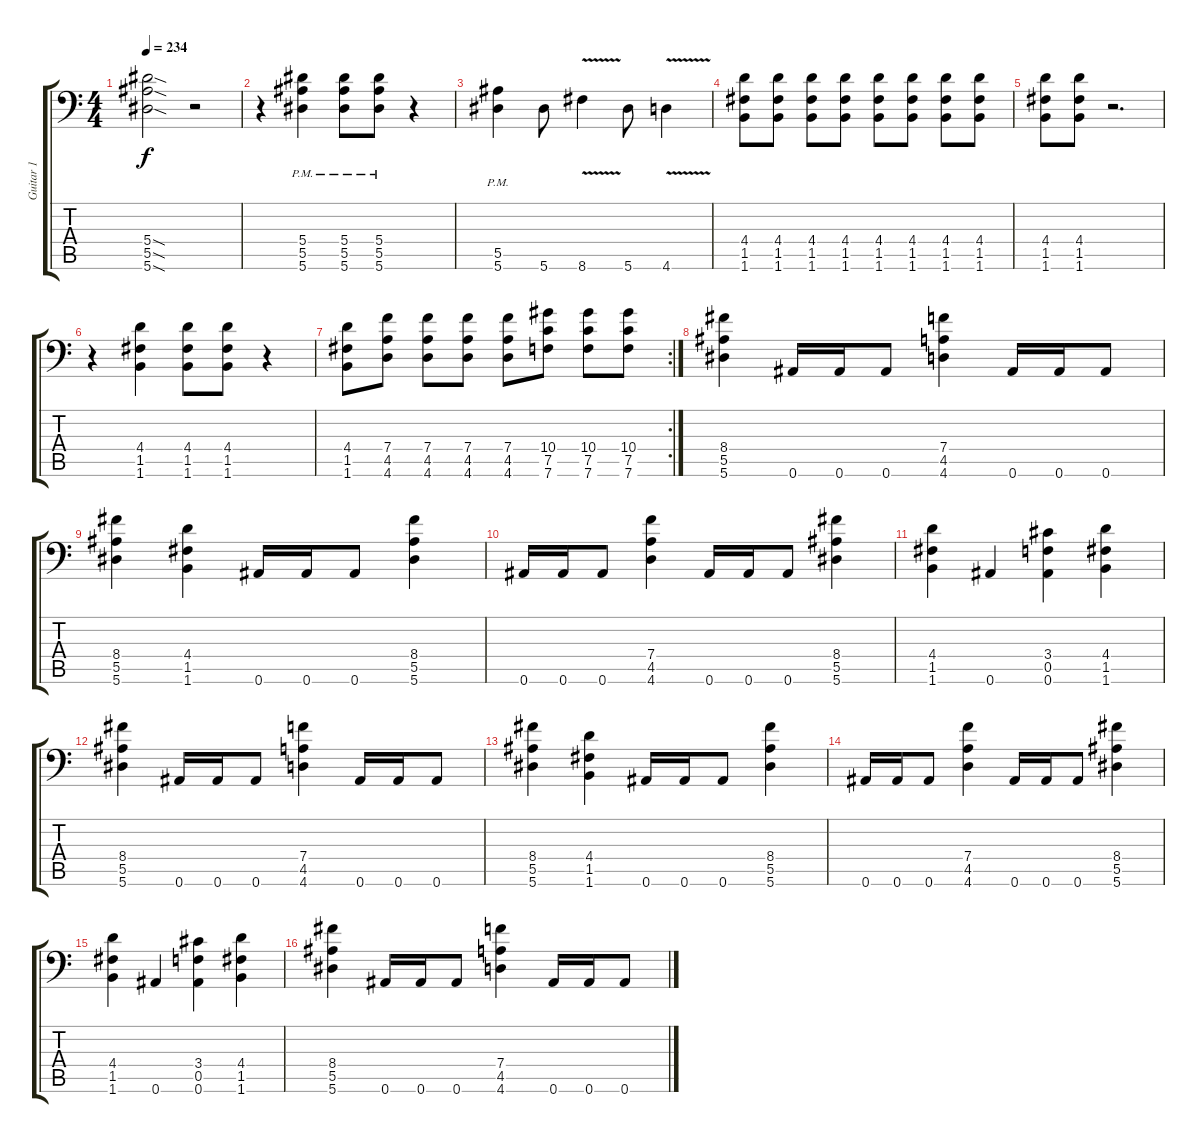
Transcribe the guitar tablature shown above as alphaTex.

\track ("Guitar 1" "Guitar 1") {instrument distortionguitar}
\staff {score tabs}
\tuning (C4 G3 Eb3 Bb2 F2 Bb1) {hide}
\ts (4 4)
\tempo 234
\clef f4
\ks c
(5.4{sod} 5.5{sod} 5.6{sod}).2{dy f} r.2 |
r.4 (5.4{pm} 5.5{pm} 5.6{pm}).4 (5.4{pm} 5.5{pm} 5.6{pm}).8 (5.4{pm} 5.5{pm} 5.6{pm}).8 r.4 |
(5.5{pm} 5.6{pm}).4 5.6.8 8.6{v}.4 5.6.8 4.6{v}.4 |
(4.4 1.5 1.6).8 (4.4 1.5 1.6).8 (4.4 1.5 1.6).8 (4.4 1.5 1.6).8 (4.4 1.5 1.6).8 (4.4 1.5 1.6).8 (4.4 1.5 1.6).8 (4.4 1.5 1.6).8 |
(4.4 1.5 1.6).8 (4.4 1.5 1.6).8 r.2{d} |
r.4 (4.4 1.5 1.6).4 (4.4 1.5 1.6).8 (4.4 1.5 1.6).8 r.4 |
\rc 2
(4.4 1.5 1.6).8 (7.4 4.5 4.6).8 (7.4 4.5 4.6).8 (7.4 4.5 4.6).8 (7.4 4.5 4.6).8 (10.4 7.5 7.6).8 (10.4 7.5 7.6).8 (10.4 7.5 7.6).8 |
(8.4 5.5 5.6).4 0.6.16 0.6.16 0.6.8 (7.4 4.5 4.6).4 0.6.16 0.6.16 0.6.8 |
(8.4 5.5 5.6).4 (4.4 1.5 1.6).4 0.6.16 0.6.16 0.6.8 (8.4 5.5 5.6).4 |
0.6.16 0.6.16 0.6.8 (7.4 4.5 4.6).4 0.6.16 0.6.16 0.6.8 (8.4 5.5 5.6).4 |
(4.4 1.5 1.6).4 0.6.4 (3.4 0.5 0.6).4 (4.4 1.5 1.6).4 |
(8.4 5.5 5.6).4 0.6.16 0.6.16 0.6.8 (7.4 4.5 4.6).4 0.6.16 0.6.16 0.6.8 |
(8.4 5.5 5.6).4 (4.4 1.5 1.6).4 0.6.16 0.6.16 0.6.8 (8.4 5.5 5.6).4 |
0.6.16 0.6.16 0.6.8 (7.4 4.5 4.6).4 0.6.16 0.6.16 0.6.8 (8.4 5.5 5.6).4 |
(4.4 1.5 1.6).4 0.6.4 (3.4 0.5 0.6).4 (4.4 1.5 1.6).4 |
(8.4 5.5 5.6).4 0.6.16 0.6.16 0.6.8 (7.4 4.5 4.6).4 0.6.16 0.6.16 0.6.8
